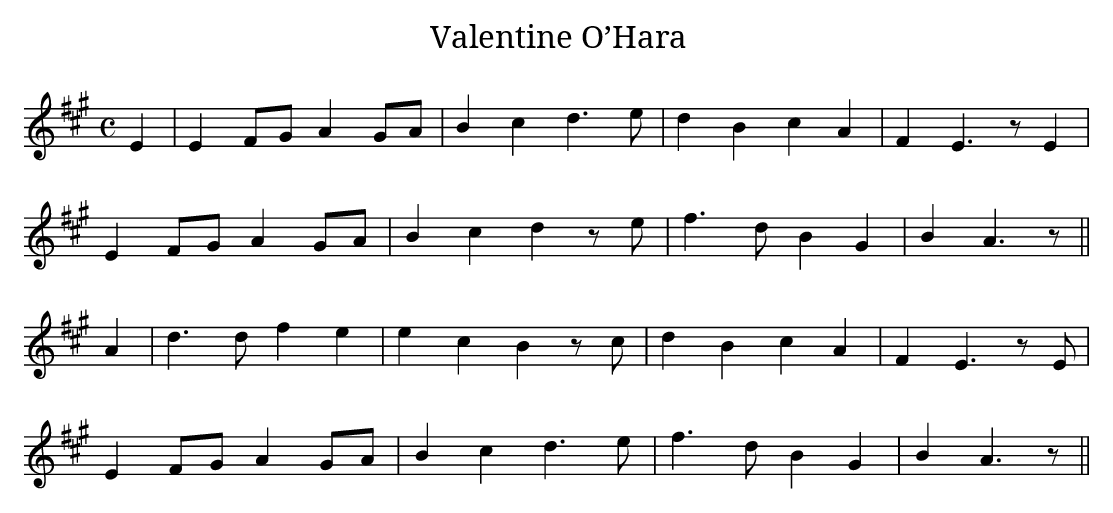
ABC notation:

X:1
T:Valentine O’Hara
L:1/8
M:C
K:A
E2|E2 FG A2 GA|B2c2 d3e|d2B2c2A2|F2E3 zE2|
E2 FG A2 GA|B2c2d2 ze|f3d B2G2|B2 A3 z||
A2|d3d f2e2|e2c2B2 zc|d2B2c2A2|F2 E3 zE|
E2 FG A2 GA|B2c2d3e|f3d B2G2|B2 A3z||
